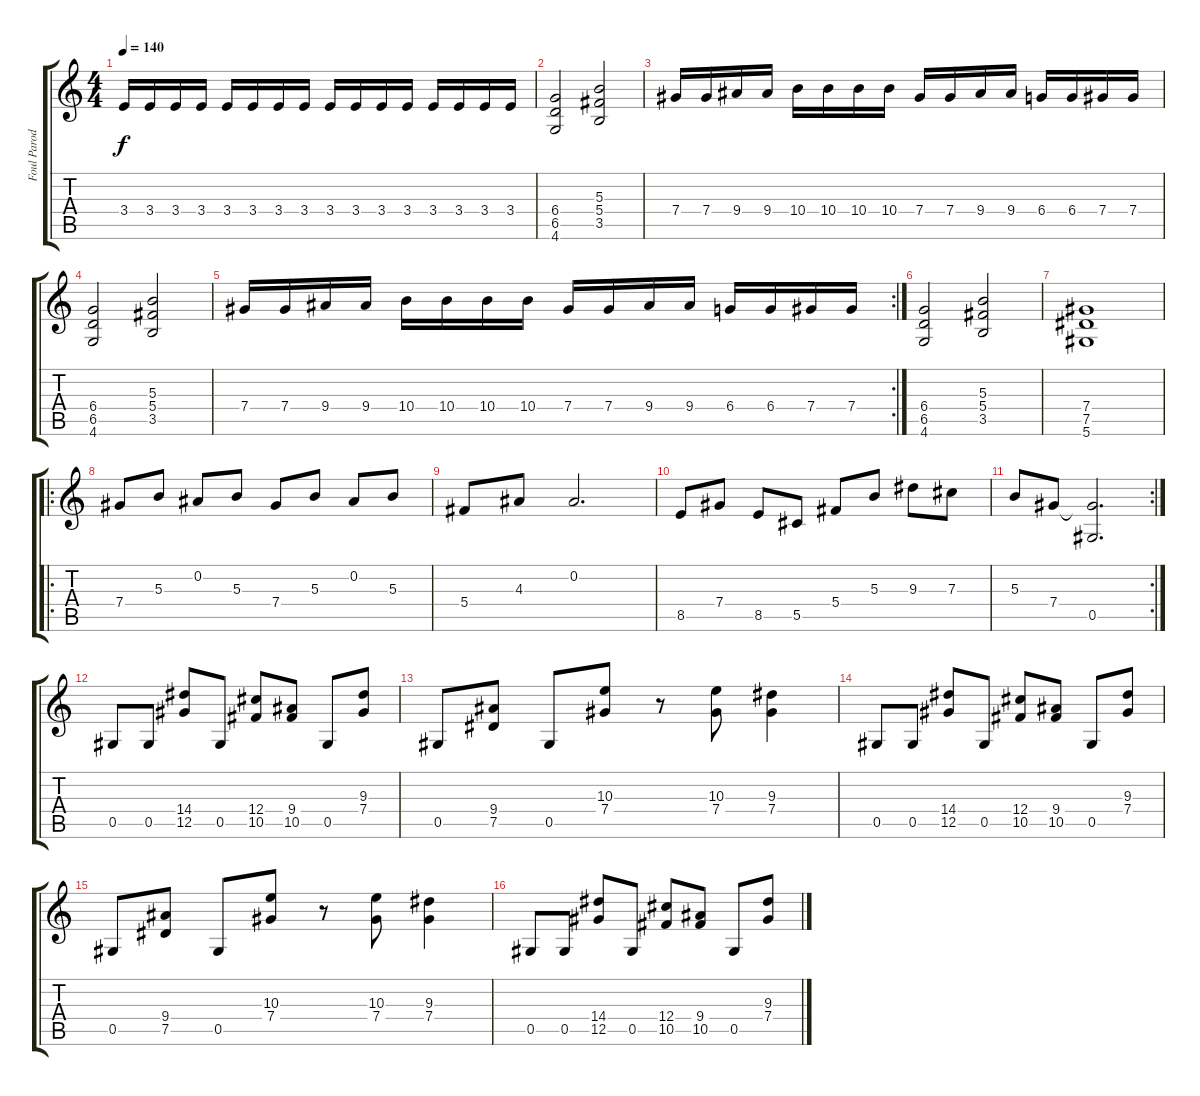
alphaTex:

\track ("Foul Parody of the Lord's Supper" "Foul Parod") {instrument overdrivenguitar}
\staff {score tabs}
\tuning (Eb4 Bb3 Gb3 Db3 Ab2 Eb2) {hide}
\ts (4 4)
\tempo 140
\clef g2
\ks c
3.4.16{dy f} 3.4.16 3.4.16 3.4.16 3.4.16 3.4.16 3.4.16 3.4.16 3.4.16 3.4.16 3.4.16 3.4.16 3.4.16 3.4.16 3.4.16 3.4.16 |
(6.4 6.5 4.6).2 (5.3 5.4 3.5).2 |
7.4.16 7.4.16 9.4.16 9.4.16 10.4.16 10.4.16 10.4.16 10.4.16 7.4.16 7.4.16 9.4.16 9.4.16 6.4.16 6.4.16 7.4.16 7.4.16 |
(6.4 6.5 4.6).2 (5.3 5.4 3.5).2 |
\rc 2
7.4.16 7.4.16 9.4.16 9.4.16 10.4.16 10.4.16 10.4.16 10.4.16 7.4.16 7.4.16 9.4.16 9.4.16 6.4.16 6.4.16 7.4.16 7.4.16 |
(6.4 6.5 4.6).2 (5.3 5.4 3.5).2 |
(7.4 7.5 5.6).1 |
\ro
7.4.8 5.3.8 0.2.8 5.3.8 7.4.8 5.3.8 0.2.8 5.3.8 |
5.4.8 4.3.8 0.2.2{d} |
8.5.8 7.4.8 8.5.8 5.5.8 5.4.8 5.3.8 9.3.8 7.3.8 |
\rc 2
5.3.8 7.4.8 (7.4{t} 0.5).2{d} |
0.5.8 0.5.8 (14.4 12.5).8 0.5.8 (12.4 10.5).8 (9.4 10.5).8 0.5.8 (9.3 7.4).8 |
0.5.8 (9.4 7.5).8 0.5.8 (10.3 7.4).8 r.8 (10.3 7.4).8 (9.3 7.4).4 |
0.5.8 0.5.8 (14.4 12.5).8 0.5.8 (12.4 10.5).8 (9.4 10.5).8 0.5.8 (9.3 7.4).8 |
0.5.8 (9.4 7.5).8 0.5.8 (10.3 7.4).8 r.8 (10.3 7.4).8 (9.3 7.4).4 |
0.5.8 0.5.8 (14.4 12.5).8 0.5.8 (12.4 10.5).8 (9.4 10.5).8 0.5.8 (9.3 7.4).8
